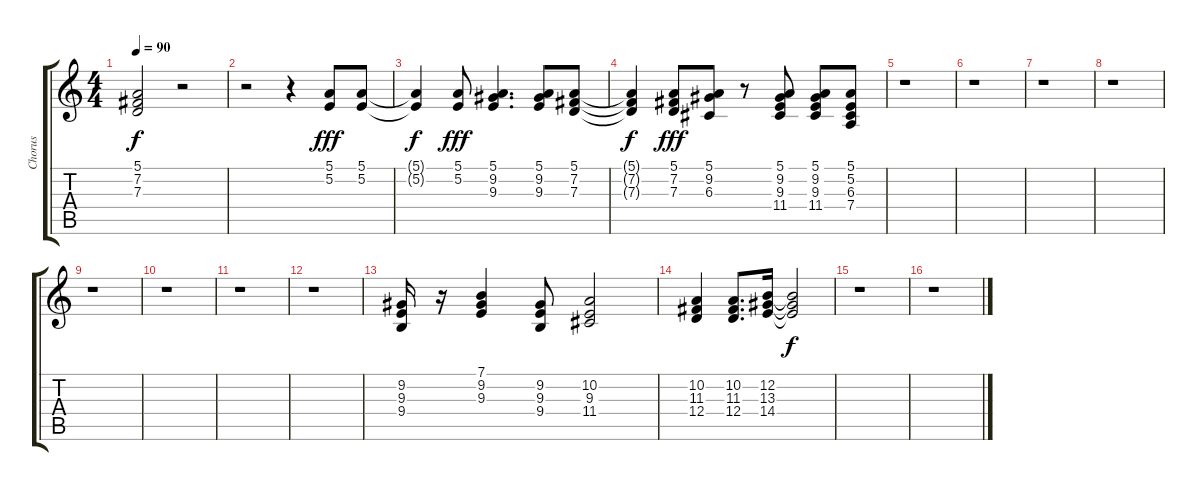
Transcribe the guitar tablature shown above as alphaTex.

\track ("Chorus" "Chorus") {instrument choiraahs}
\staff {score tabs}
\tuning (E4 B3 G3 D3 A2 E2) {hide}
\ts (4 4)
\tempo 90
\clef g2
\ks c
(5.1{t} 7.2{t} 7.3{t}).2{dy f} r.2 |
r.2 r.4 (5.1 5.2).8{dy fff} (5.1 5.2).8 |
(5.1{t} 5.2{t}).4{dy f} (5.1 5.2).8{dy fff} (5.1 9.2 9.3).4{d} (5.1 9.2 9.3).8 (5.1 7.2 7.3).8 |
(5.1{t} 7.2{t} 7.3{t}).4{dy f} (5.1 7.2 7.3).8{dy fff} (5.1 9.2 6.3).8 r.8 (5.1 9.2 9.3 11.4).8 (5.1 9.2 9.3 11.4).8 (5.1 5.2 6.3 7.4).8 |
r.1 |
r.1 |
r.1 |
r.1 |
r.1 |
r.1 |
r.1 |
r.1 |
(9.2 9.3 9.4).16 r.16 (7.1 9.2 9.3).4 (9.2 9.3 9.4).8 (10.2 9.3 11.4).2 |
(10.2 11.3 12.4).4 (10.2 11.3 12.4).8{d} (12.2 13.3 14.4).16 (12.2{t} 13.3{t} 14.4{t}).2{dy f} |
r.1 |
r.1
